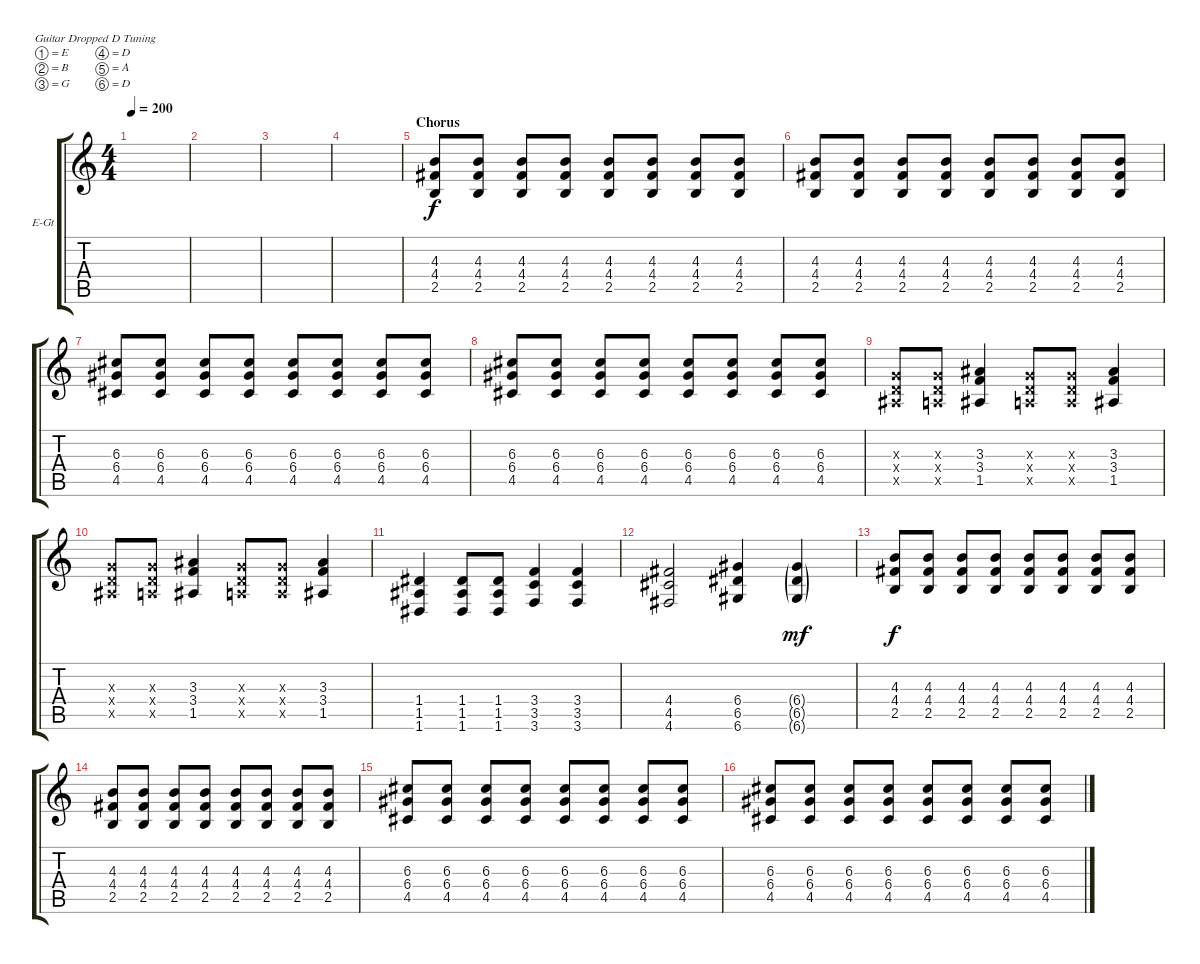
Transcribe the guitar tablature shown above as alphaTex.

\bracketExtendMode groupsimilarinstruments
\firstSystemTrackNameOrientation horizontal
\otherSystemsTrackNameOrientation horizontal
\track ("Guitar 2" "E-Gt") {instrument distortionguitar}
\staff {score tabs}
\tuning (E4 B3 G3 D3 A2 D2)
\ts (4 4)
\tempo 200
\clef g2
\ks c
|
|
|
|
\section ("" "Chorus")
(4.3 4.4 2.5).8 (4.3 4.4 2.5).8 (4.3 4.4 2.5).8 (4.3 4.4 2.5).8 (4.3 4.4 2.5).8 (4.3 4.4 2.5).8 (4.3 4.4 2.5).8 (4.3 4.4 2.5).8 |
(4.3 4.4 2.5).8 (4.3 4.4 2.5).8 (4.3 4.4 2.5).8 (4.3 4.4 2.5).8 (4.3 4.4 2.5).8 (4.3 4.4 2.5).8 (4.3 4.4 2.5).8 (4.3 4.4 2.5).8 |
(6.3 6.4 4.5).8 (6.3 6.4 4.5).8 (6.3 6.4 4.5).8 (6.3 6.4 4.5).8 (6.3 6.4 4.5).8 (6.3 6.4 4.5).8 (6.3 6.4 4.5).8 (6.3 6.4 4.5).8 |
(6.3 6.4 4.5).8 (6.3 6.4 4.5).8 (6.3 6.4 4.5).8 (6.3 6.4 4.5).8 (6.3 6.4 4.5).8 (6.3 6.4 4.5).8 (6.3 6.4 4.5).8 (6.3 6.4 4.5).8 |
(0.3{x} 0.4{x} 1.5{x}).8 (0.3{x} 0.4{x} 0.5{x}).8 (3.3 3.4 1.5).4 (0.3{x} 0.4{x} 0.5{x}).8 (0.3{x} 0.4{x} 0.5{x}).8 (3.3 3.4 1.5).4 |
(0.3{x} 0.4{x} 1.5{x}).8 (0.3{x} 0.4{x} 0.5{x}).8 (3.3 3.4 1.5).4 (0.3{x} 0.4{x} 0.5{x}).8 (0.3{x} 0.4{x} 0.5{x}).8 (3.3 3.4 1.5).4 |
(1.4 1.5 1.6).4 (1.4 1.5 1.6).8 (1.4 1.5 1.6).8 (3.4 3.5 3.6).4 (3.4 3.5 3.6).4 |
(4.4 4.5 4.6).2 (6.4 6.5 6.6).4 (6.4{g} 6.5{g} 6.6{g}).4{dy mf} |
(4.3 4.4 2.5).8{dy f} (4.3 4.4 2.5).8 (4.3 4.4 2.5).8 (4.3 4.4 2.5).8 (4.3 4.4 2.5).8 (4.3 4.4 2.5).8 (4.3 4.4 2.5).8 (4.3 4.4 2.5).8 |
(4.3 4.4 2.5).8 (4.3 4.4 2.5).8 (4.3 4.4 2.5).8 (4.3 4.4 2.5).8 (4.3 4.4 2.5).8 (4.3 4.4 2.5).8 (4.3 4.4 2.5).8 (4.3 4.4 2.5).8 |
(6.3 6.4 4.5).8 (6.3 6.4 4.5).8 (6.3 6.4 4.5).8 (6.3 6.4 4.5).8 (6.3 6.4 4.5).8 (6.3 6.4 4.5).8 (6.3 6.4 4.5).8 (6.3 6.4 4.5).8 |
(6.3 6.4 4.5).8 (6.3 6.4 4.5).8 (6.3 6.4 4.5).8 (6.3 6.4 4.5).8 (6.3 6.4 4.5).8 (6.3 6.4 4.5).8 (6.3 6.4 4.5).8 (6.3 6.4 4.5).8
